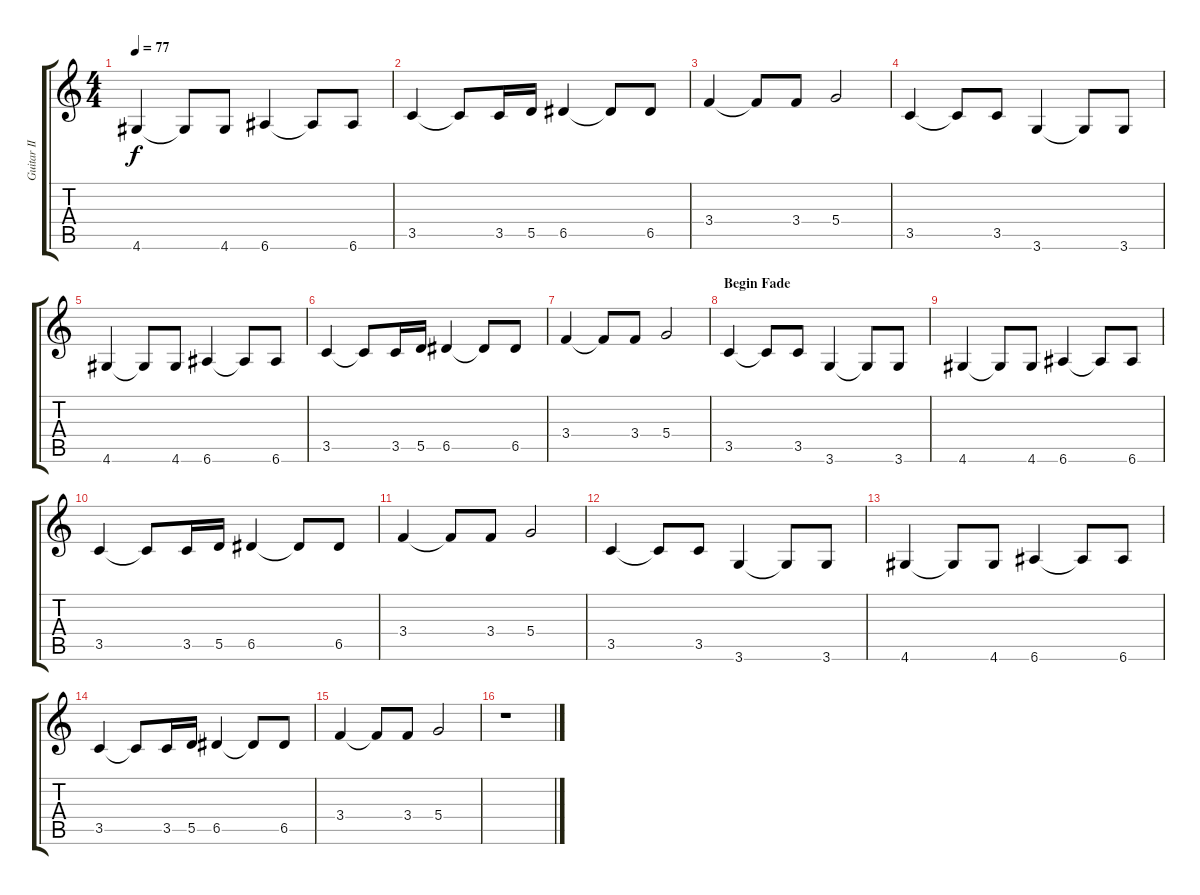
\track ("Guitar II" "Guitar II") {instrument acousticguitarsteel}
\staff {score tabs}
\tuning (E4 B3 G3 D3 A2 E2) {hide}
\ts (4 4)
\tempo 77
\clef g2
\ks c
4.6.4{dy f} 4.6{t}.8 4.6.8 6.6.4 6.6{t}.8 6.6.8 |
3.5.4 3.5{t}.8 3.5.16 5.5.16 6.5.4 6.5{t}.8 6.5.8 |
3.4.4 3.4{t}.8 3.4.8 5.4.2 |
3.5.4 3.5{t}.8 3.5.8 3.6.4 3.6{t}.8 3.6.8 |
4.6.4 4.6{t}.8 4.6.8 6.6.4 6.6{t}.8 6.6.8 |
3.5.4 3.5{t}.8 3.5.16 5.5.16 6.5.4 6.5{t}.8 6.5.8 |
3.4.4 3.4{t}.8 3.4.8 5.4.2 |
\section ("" "Begin Fade")
3.5.4{volume 9} 3.5{t}.8 3.5.8 3.6.4 3.6{t}.8 3.6.8 |
4.6.4 4.6{t}.8 4.6.8 6.6.4 6.6{t}.8 6.6.8 |
3.5.4{volume 7} 3.5{t}.8 3.5.16 5.5.16 6.5.4 6.5{t}.8 6.5.8 |
3.4.4 3.4{t}.8 3.4.8 5.4.2 |
3.5.4{volume 4} 3.5{t}.8 3.5.8 3.6.4 3.6{t}.8 3.6.8 |
4.6.4 4.6{t}.8 4.6.8 6.6.4 6.6{t}.8 6.6.8 |
3.5.4{volume 0} 3.5{t}.8 3.5.16 5.5.16 6.5.4 6.5{t}.8 6.5.8 |
3.4.4 3.4{t}.8 3.4.8 5.4.2 |
r.1
